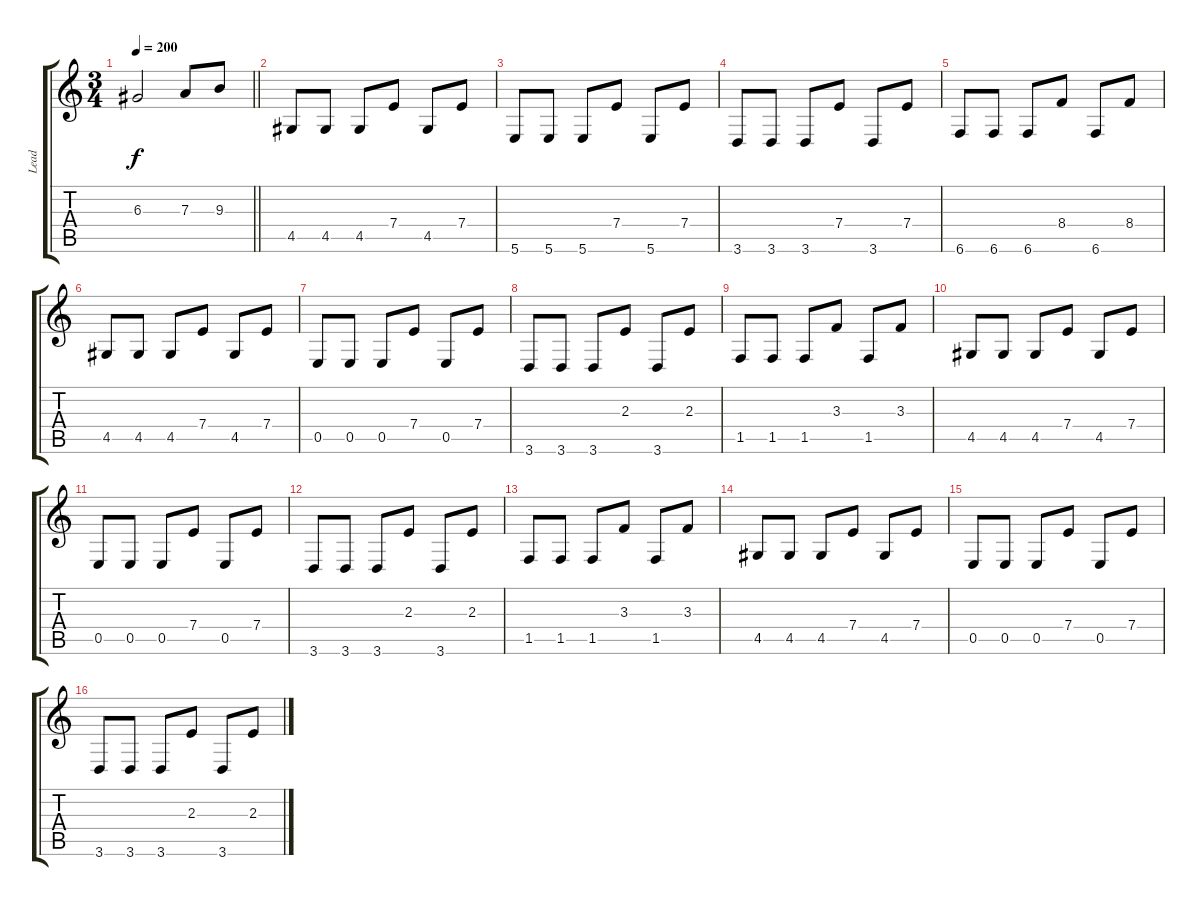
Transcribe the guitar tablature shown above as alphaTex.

\track ("Lead" "Lead") {instrument distortionguitar}
\staff {score tabs}
\tuning (B3 Gb3 D3 A2 E2 B1) {hide}
\ts (3 4)
\tempo 200
\clef g2
\barLineRight lightlight
\ks c
6.3.2{dy f} 7.3.8 9.3.8 |
4.5.8 4.5.8 4.5.8 7.4.8 4.5.8 7.4.8 |
5.6.8 5.6.8 5.6.8 7.4.8 5.6.8 7.4.8 |
3.6.8 3.6.8 3.6.8 7.4.8 3.6.8 7.4.8 |
6.6.8 6.6.8 6.6.8 8.4.8 6.6.8 8.4.8 |
4.5.8 4.5.8 4.5.8 7.4.8 4.5.8 7.4.8 |
0.5.8 0.5.8 0.5.8 7.4.8 0.5.8 7.4.8 |
3.6.8 3.6.8 3.6.8 2.3.8 3.6.8 2.3.8 |
1.5.8 1.5.8 1.5.8 3.3.8 1.5.8 3.3.8 |
4.5.8 4.5.8 4.5.8 7.4.8 4.5.8 7.4.8 |
0.5.8 0.5.8 0.5.8 7.4.8 0.5.8 7.4.8 |
3.6.8 3.6.8 3.6.8 2.3.8 3.6.8 2.3.8 |
1.5.8 1.5.8 1.5.8 3.3.8 1.5.8 3.3.8 |
4.5.8 4.5.8 4.5.8 7.4.8 4.5.8 7.4.8 |
0.5.8 0.5.8 0.5.8 7.4.8 0.5.8 7.4.8 |
3.6.8 3.6.8 3.6.8 2.3.8 3.6.8 2.3.8
